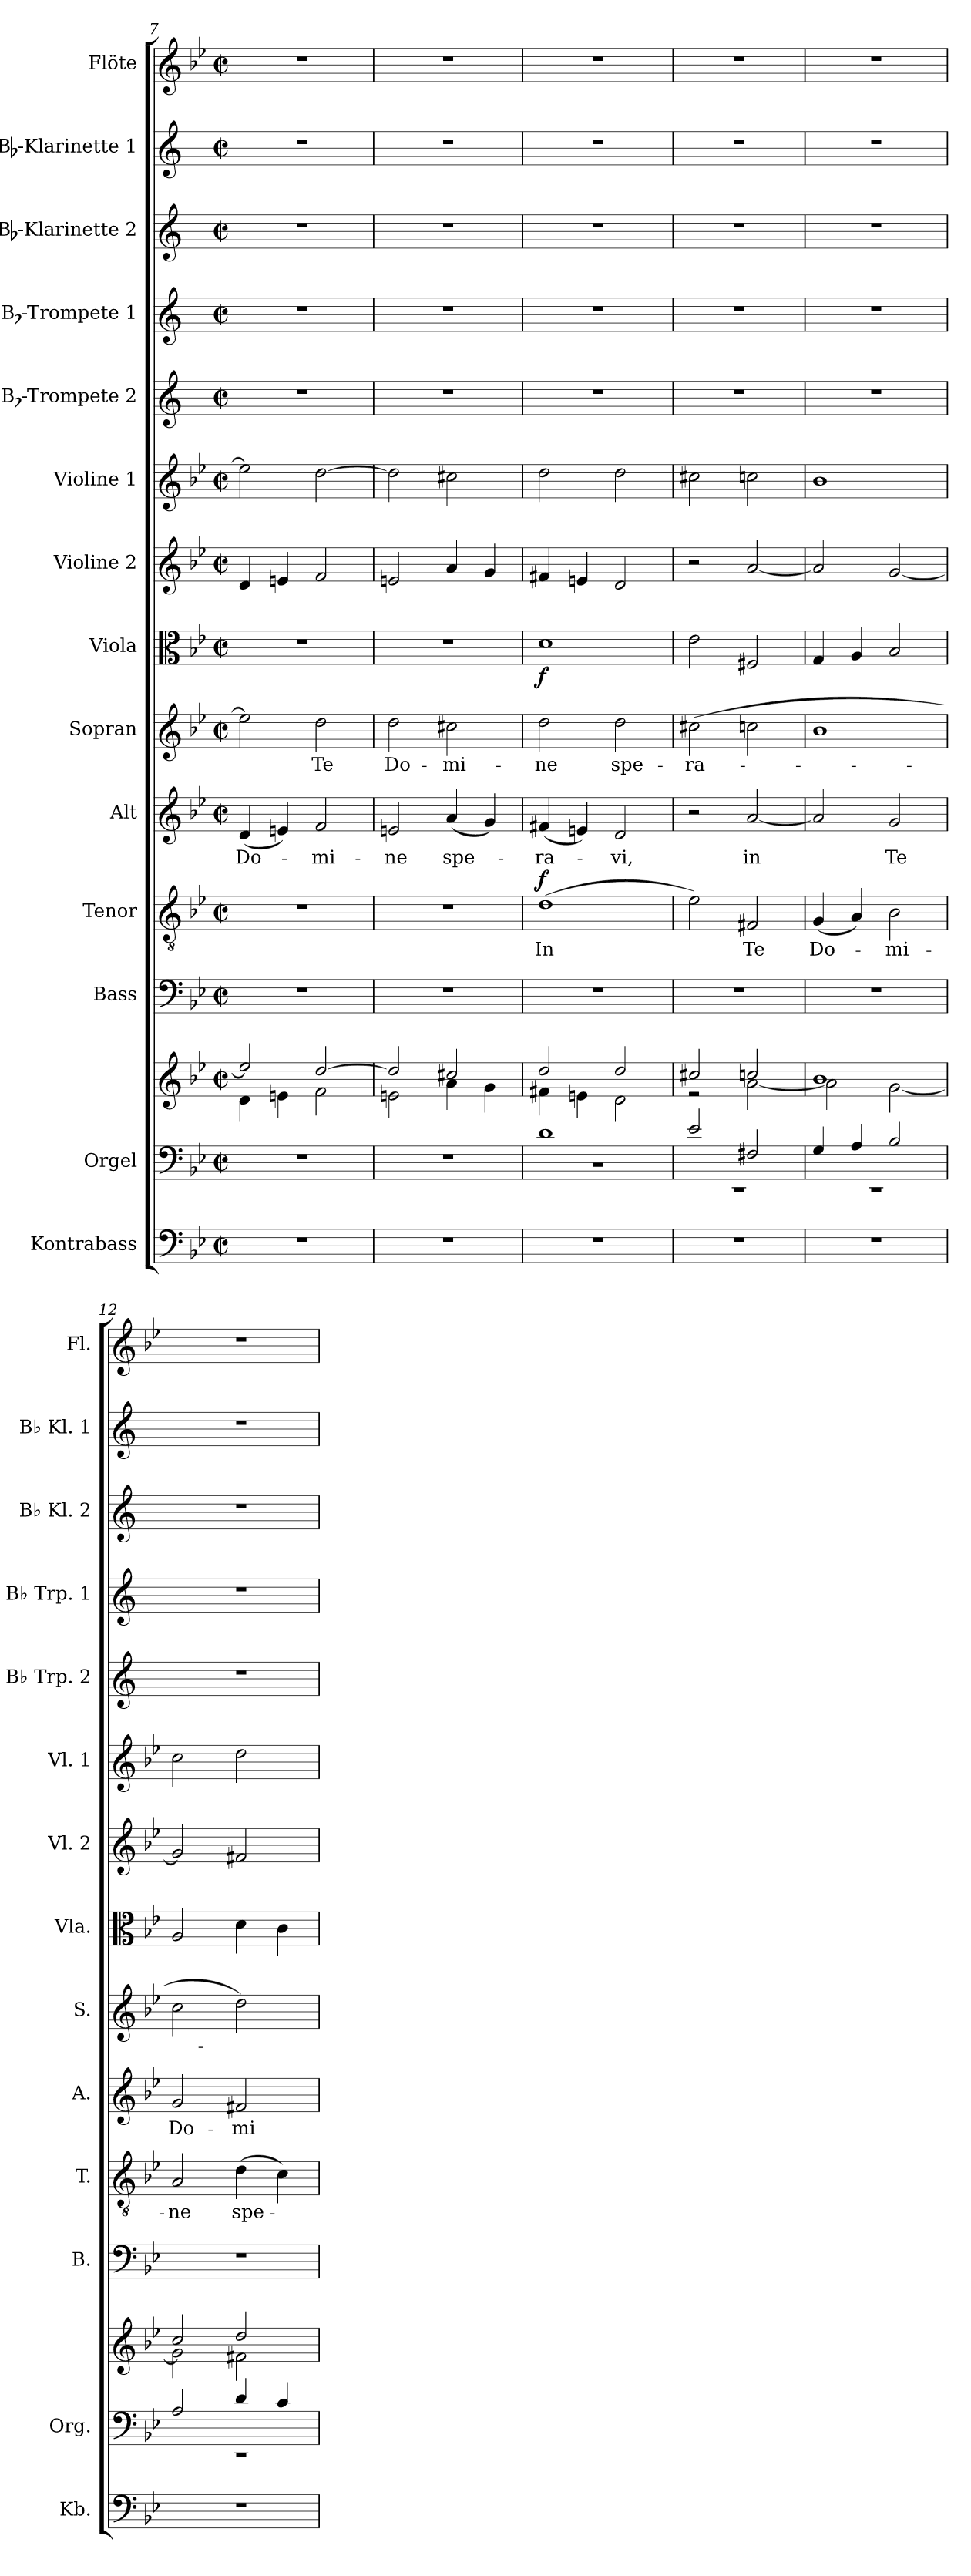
**kern	**kern	**kern	**kern	**kern	**text	**dynam	**kern	**text	**kern	**text	**kern	**dynam	**kern	**kern	**kern	**kern	**kern	**kern	**kern
*part14	*part13	*part13	*part12	*part11	*part11	*part11	*part10	*part10	*part9	*part9	*part8	*part8	*part7	*part6	*part5	*part4	*part3	*part2	*part1
*staff15	*staff14	*staff13	*staff12	*staff11	*staff11	*staff11	*staff10	*staff10	*staff9	*staff9	*staff8	*staff8	*staff7	*staff6	*staff5	*staff4	*staff3	*staff2	*staff1
*I"Kontrabass	*I"Orgel	*	*I"Bass	*I"Tenor	*	*	*I"Alt	*	*I"Sopran	*	*I"Viola	*	*I"Violine 2	*I"Violine 1	*I"Bb-Trompete 2	*I"Bb-Trompete 1	*I"Bb-Klarinette 2	*I"Bb-Klarinette 1	*I"Flöte
*I'Kb.	*I'Org.	*	*I'B.	*I'T.	*	*	*I'A.	*	*I'S.	*	*I'Vla.	*	*I'Vl. 2	*I'Vl. 1	*I'Bb Trp. 2	*I'Bb Trp. 1	*I'Bb Kl. 2	*I'Bb Kl. 1	*I'Fl.
*clefF4	*clefF4	*clefG2	*clefF4	*clefGv2	*	*	*clefG2	*	*clefG2	*	*clefC3	*	*clefG2	*clefG2	*clefG2	*clefG2	*clefG2	*clefG2	*clefG2
*ITrd7c12	*	*	*	*	*	*	*	*	*	*	*	*	*	*	*ITrd1c2	*ITrd1c2	*ITrd1c2	*ITrd1c2	*
*k[b-e-]	*k[b-e-]	*k[b-e-]	*k[b-e-]	*k[b-e-]	*	*	*k[b-e-]	*	*k[b-e-]	*	*k[b-e-]	*	*k[b-e-]	*k[b-e-]	*k[b-e-]	*k[b-e-]	*k[b-e-]	*k[b-e-]	*k[b-e-]
*B-:	*B-:	*B-:	*B-:	*B-:	*	*	*B-:	*	*B-:	*	*B-:	*	*B-:	*B-:	*B-:	*B-:	*B-:	*B-:	*B-:
*M2/2	*M2/2	*M2/2	*M2/2	*M2/2	*	*	*M2/2	*	*M2/2	*	*M2/2	*	*M2/2	*M2/2	*M2/2	*M2/2	*M2/2	*M2/2	*M2/2
*met(c|)	*met(c|)	*met(c|)	*met(c|)	*met(c|)	*	*	*met(c|)	*	*met(c|)	*	*met(c|)	*	*met(c|)	*met(c|)	*met(c|)	*met(c|)	*met(c|)	*met(c|)	*met(c|)
=7	=7	=7	=7	=7	=7	=7	=7	=7	=7	=7	=7	=7	=7	=7	=7	=7	=7	=7	=7
*	*	*^	*	*	*	*	*	*	*	*	*	*	*	*	*	*	*	*	*
!	!	!	!	!	!	!	!	!	!LO:LY:b	!	!	!	!	!	!	!	!	!	!	!
1r	1r	2ee/]	4d\	1r	1r	.	.	(<4d/	Do-	2ee\]	.	1r	.	4d/	2ee\]	1r	1r	1r	1r	1r
.	.	.	4en\	.	.	.	.	4en/)	.	.	.	.	.	4en/	.	.	.	.	.	.
!	!	!	!	!	!	!	!	!	!LO:LY:b	!	!LO:LY:b	!	!	!	!	!	!	!	!	!
.	.	[>2dd/	2f\	.	.	.	.	2f/	-mi-	2dd\	Te	.	.	2f/	[2dd\	.	.	.	.	.
=8	=8	=8	=8	=8	=8	=8	=8	=8	=8	=8	=8	=8	=8	=8	=8	=8	=8	=8	=8	=8
!	!	!	!	!	!	!	!	!	!LO:LY:b	!	!LO:LY:b	!	!	!	!	!	!	!	!	!
1r	1r	2dd/]	2en\	1r	1r	.	.	2en/	-ne	2dd\	Do-	1r	.	2en/	2dd\]	1r	1r	1r	1r	1r
!	!	!	!	!	!	!	!	!	!LO:LY:b	!	!LO:LY:b	!	!	!	!	!	!	!	!	!
.	.	2cc#X/	4a\	.	.	.	.	(<4a/	spe-	2cc#X\	-mi-	.	.	4a/	2cc#X\	.	.	.	.	.
.	.	.	4g\	.	.	.	.	4g/)	.	.	.	.	.	4g/	.	.	.	.	.	.
=9	=9	=9	=9	=9	=9	=9	=9	=9	=9	=9	=9	=9	=9	=9	=9	=9	=9	=9	=9	=9
*	*^	*	*	*	*	*	*	*	*	*	*	*	*	*	*	*	*	*	*	*
!	!	!	!	!	!	!	!LO:LY:b	!LO:DY:a	!	!LO:LY:b	!	!LO:LY:b	!	!LO:DY:b	!	!	!	!	!	!	!
1r	1d	1r	2dd/	4f#X\	1r	(>1d	In	f	(<4f#X/	-ra-	2dd\	-ne	1d	f	4f#X/	2dd\	1r	1r	1r	1r	1r
.	.	.	.	4en\	.	.	.	.	4en/)	.	.	.	.	.	4en/	.	.	.	.	.	.
!	!	!	!	!	!	!	!	!	!	!LO:LY:b	!	!LO:LY:b	!	!	!	!	!	!	!	!	!
.	.	.	2dd/	2d\	.	.	.	.	2d/	-vi,	2dd\	spe-	.	.	2d/	2dd\	.	.	.	.	.
!!LO:PB:g=z
=10	=10	=10	=10	=10	=10	=10	=10	=10	=10	=10	=10	=10	=10	=10	=10	=10	=10	=10	=10	=10	=10
!	!	!	!	!	!	!	!	!	!	!	!	!LO:LY:b	!	!	!	!	!	!	!	!	!
1r	2e-/	1rEE	2cc#X/	2re	1r	2e-\)	.	.	2r	.	(>2cc#X\	-ra-	2e-\	.	2r	2cc#X\	1r	1r	1r	1r	1r
!	!	!	!	!	!	!	!LO:LY:b	!	!	!LO:LY:b	!	!	!	!	!	!	!	!	!	!	!
.	2F#X/	.	2ccn/	[<2a\	.	2F#X/	Te	.	[2a/	in	2ccn\	.	2F#X/	.	[2a/	2ccn\	.	.	.	.	.
=11	=11	=11	=11	=11	=11	=11	=11	=11	=11	=11	=11	=11	=11	=11	=11	=11	=11	=11	=11	=11	=11
!	!	!	!	!	!	!	!LO:LY:b	!	!	!	!	!	!	!	!	!	!	!	!	!	!
1r	4G/	1rEE	1b-	2a\]	1r	(<4G/	Do-	.	2a/]	.	1b-	.	4G/	.	2a/]	1b-	1r	1r	1r	1r	1r
.	4A/	.	.	.	.	4A/)	.	.	.	.	.	.	4A/	.	.	.	.	.	.	.	.
!	!	!	!	!	!	!	!LO:LY:b	!	!	!LO:LY:b	!	!	!	!	!	!	!	!	!	!	!
.	2B-/	.	.	[<2g\	.	2B-\	-mi-	.	2g/	Te	.	.	2B-/	.	[2g/	.	.	.	.	.	.
=12	=12	=12	=12	=12	=12	=12	=12	=12	=12	=12	=12	=12	=12	=12	=12	=12	=12	=12	=12	=12	=12
!	!	!	!	!	!	!	!LO:LY:b	!	!	!LO:LY:b	!	!	!	!	!	!	!	!	!	!	!
1r	2A/	1rEE	2cc/	2g\]	1r	2A/	-ne	.	2g/	Do-	2cc\	.	2A/	.	2g/]	2cc\	1r	1r	1r	1r	1r
!	!	!	!	!	!	!	!LO:LY:b	!	!	!LO:LY:b	!	!	!	!	!	!	!	!	!	!	!
.	4d/	.	2dd/	2f#X\	.	(>4d\	spe-	.	2f#X/	-mi-	2dd\)	.	4d\	.	2f#X/	2dd\	.	.	.	.	.
.	4c/	.	.	.	.	4c\)	.	.	.	.	.	.	4c\	.	.	.	.	.	.	.	.
*	*v	*v	*	*	*	*	*	*	*	*	*	*	*	*	*	*	*	*	*	*	*
*	*	*v	*v	*	*	*	*	*	*	*	*	*	*	*	*	*	*	*	*	*
=	=	=	=	=	=	=	=	=	=	=	=	=	=	=	=	=	=	=	=
*-	*-	*-	*-	*-	*-	*-	*-	*-	*-	*-	*-	*-	*-	*-	*-	*-	*-	*-	*-
